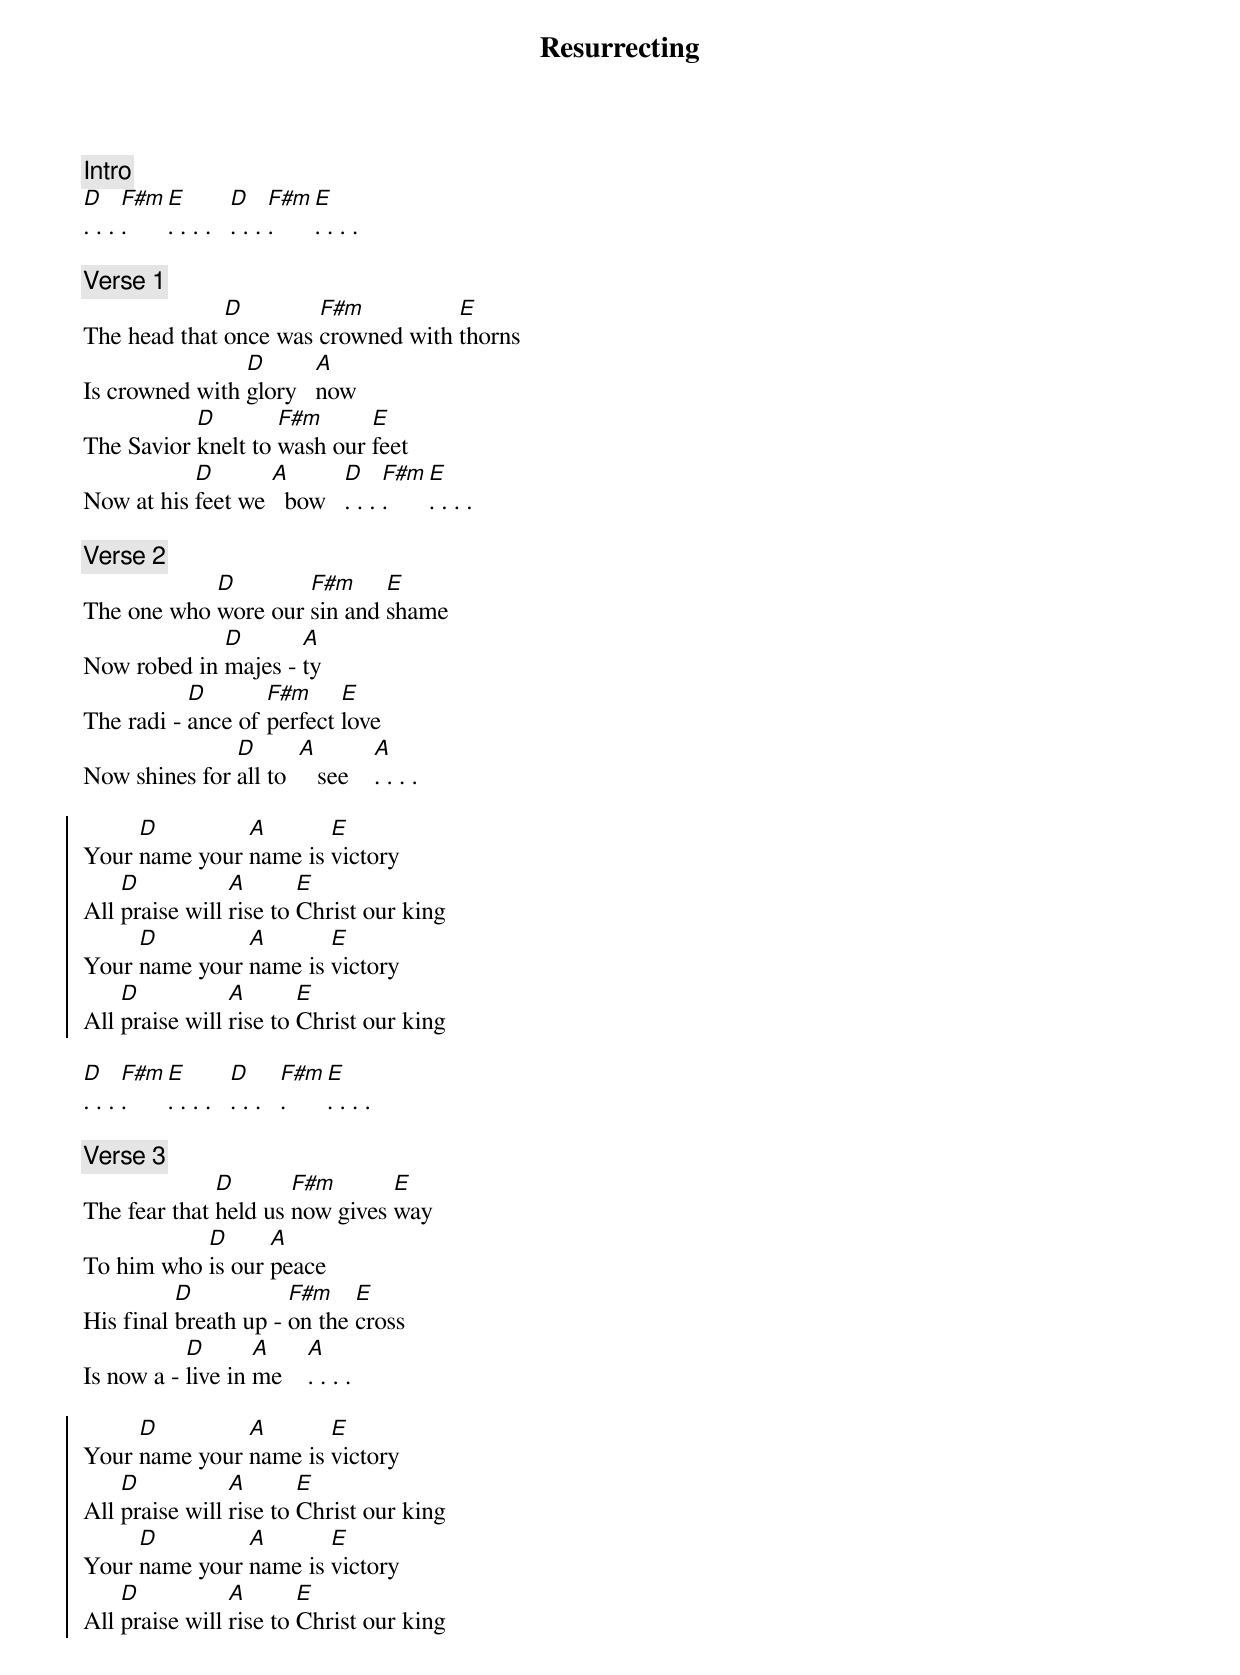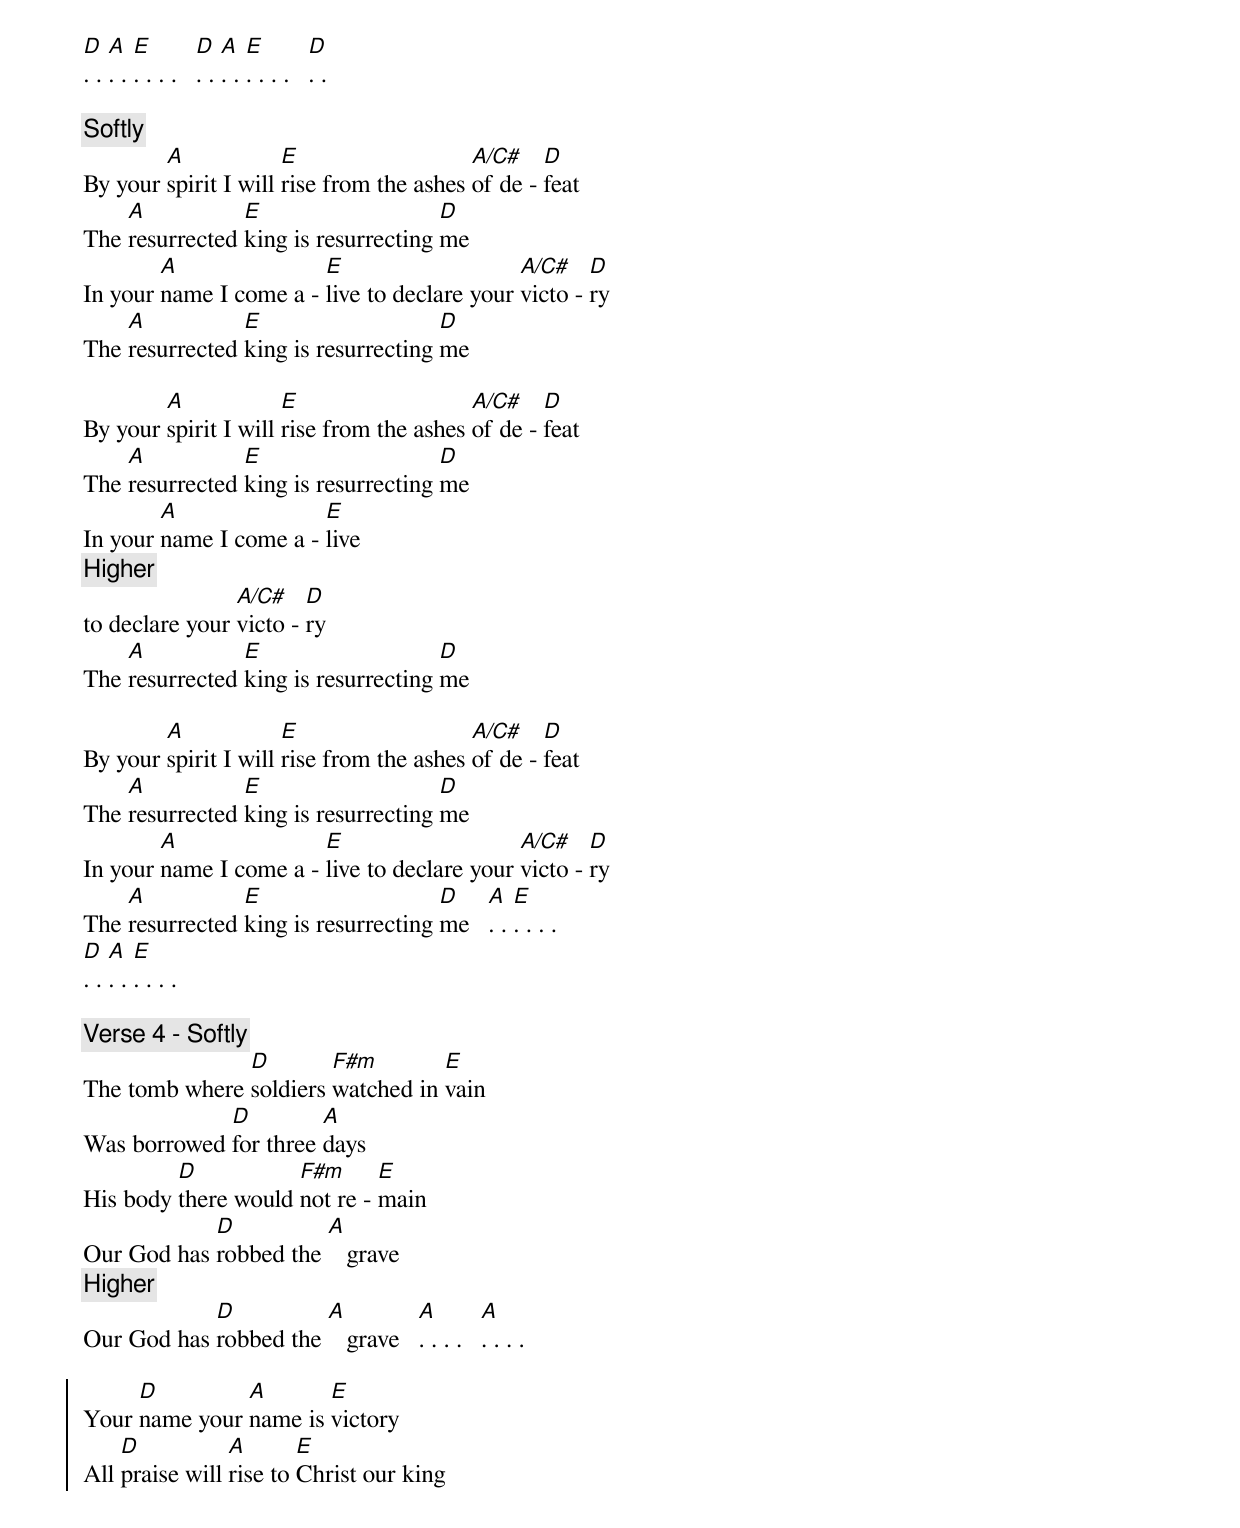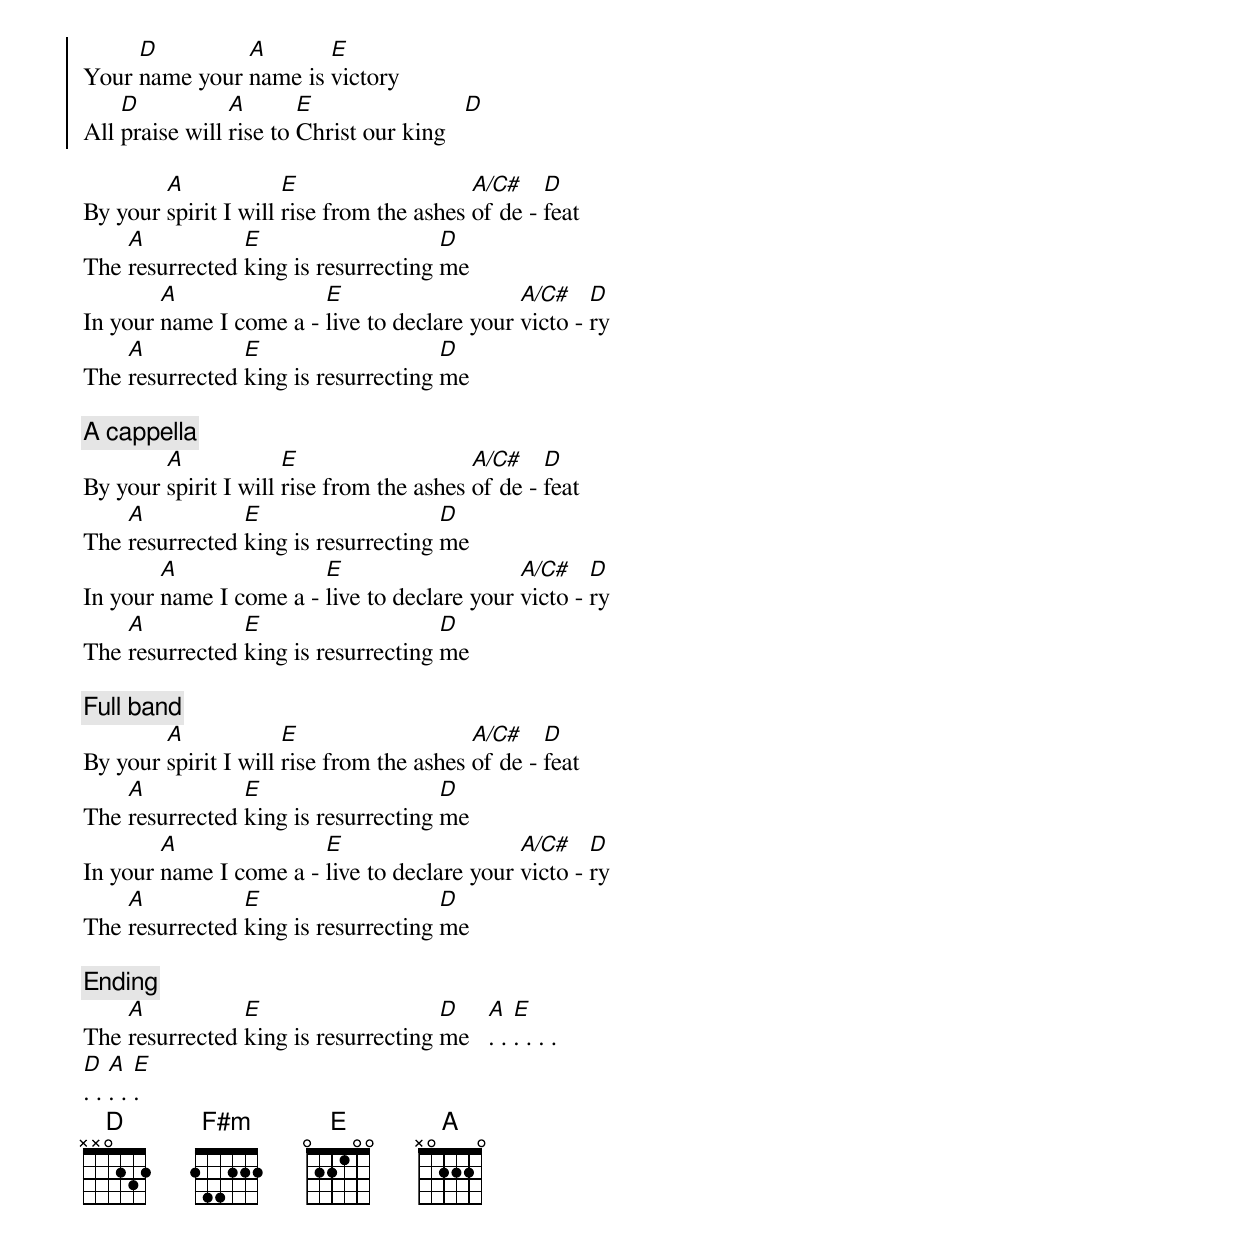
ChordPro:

{title: Resurrecting}
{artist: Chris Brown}
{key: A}
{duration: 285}
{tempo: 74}
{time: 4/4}
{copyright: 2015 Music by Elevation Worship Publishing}

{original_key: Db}
{c: Intro}
[D]. . . [F#m].   [E]. . . .   [D]. . . [F#m].   [E]. . . .

{c: Verse 1}
The head that [D]once was [F#m]crowned with [E]thorns
Is crowned with [D]glory   [A]now
The Savior [D]knelt to [F#m]wash our [E]feet
Now at his [D]feet we [A]  bow   [D]. . . [F#m]. [E]. . . .

{c: Verse 2}
The one who [D]wore our [F#m]sin and [E]shame
Now robed in [D]majes - [A]ty
The radi - [D]ance of [F#m]perfect [E]love
Now shines for [D]all to  [A]   see    [A]. . . .

{soc}
Your [D]name your [A]name is [E]victory
All [D]praise will [A]rise to [E]Christ our king
Your [D]name your [A]name is [E]victory
All [D]praise will [A]rise to [E]Christ our king
{eoc}

[D]. . . [F#m].   [E]. . . .   [D]. . .   [F#m]. [E]. . . .

{c: Verse 3}
The fear that [D]held us [F#m]now gives [E]way
To him who [D]is our [A]peace
His final [D]breath up - [F#m]on the [E]cross
Is now a - [D]live in [A]me    [A]. . . .

{soc}
Your [D]name your [A]name is [E]victory
All [D]praise will [A]rise to [E]Christ our king
Your [D]name your [A]name is [E]victory
All [D]praise will [A]rise to [E]Christ our king
{eoc}

[D]. . [A]. . [E]. . . .   [D]. . [A]. . [E]. . . .   [D]. .

{c: Softly}
{sob}
By your [A]spirit I will [E]rise from the ashes [A/C#]of de - [D]feat
The [A]resurrected [E]king is resurrecting [D]me
In your [A]name I come a - [E]live to declare your [A/C#]victo - [D]ry
The [A]resurrected [E]king is resurrecting [D]me

By your [A]spirit I will [E]rise from the ashes [A/C#]of de - [D]feat
The [A]resurrected [E]king is resurrecting [D]me
In your [A]name I come a - [E]live
{c: Higher}
to declare your [A/C#]victo - [D]ry
The [A]resurrected [E]king is resurrecting [D]me

By your [A]spirit I will [E]rise from the ashes [A/C#]of de - [D]feat
The [A]resurrected [E]king is resurrecting [D]me
In your [A]name I come a - [E]live to declare your [A/C#]victo - [D]ry
The [A]resurrected [E]king is resurrecting [D]me   [A]. . [E]. . . .
[D]. . [A]. . [E]. . . .
{eob}

{c: Verse 4 - Softly}
The tomb where [D]soldiers [F#m]watched in [E]vain
Was borrowed [D]for three [A]days
His body [D]there would [F#m]not re - [E]main
Our God has [D]robbed the [A]   grave
{c: Higher}
Our God has [D]robbed the [A]   grave   [A]. . . .   [A]. . . .

{soc}
Your [D]name your [A]name is [E]victory
All [D]praise will [A]rise to [E]Christ our king
Your [D]name your [A]name is [E]victory
All [D]praise will [A]rise to [E]Christ our king   [D]
{eoc}

{sob}
By your [A]spirit I will [E]rise from the ashes [A/C#]of de - [D]feat
The [A]resurrected [E]king is resurrecting [D]me
In your [A]name I come a - [E]live to declare your [A/C#]victo - [D]ry
The [A]resurrected [E]king is resurrecting [D]me

{c: A cappella}
By your [A]spirit I will [E]rise from the ashes [A/C#]of de - [D]feat
The [A]resurrected [E]king is resurrecting [D]me
In your [A]name I come a - [E]live to declare your [A/C#]victo - [D]ry
The [A]resurrected [E]king is resurrecting [D]me

{c: Full band}
By your [A]spirit I will [E]rise from the ashes [A/C#]of de - [D]feat
The [A]resurrected [E]king is resurrecting [D]me
In your [A]name I come a - [E]live to declare your [A/C#]victo - [D]ry
The [A]resurrected [E]king is resurrecting [D]me
{eob}

{c: Ending}
The [A]resurrected [E]king is resurrecting [D]me   [A]. . [E]. . . .
[D]. . [A]. . [E].
